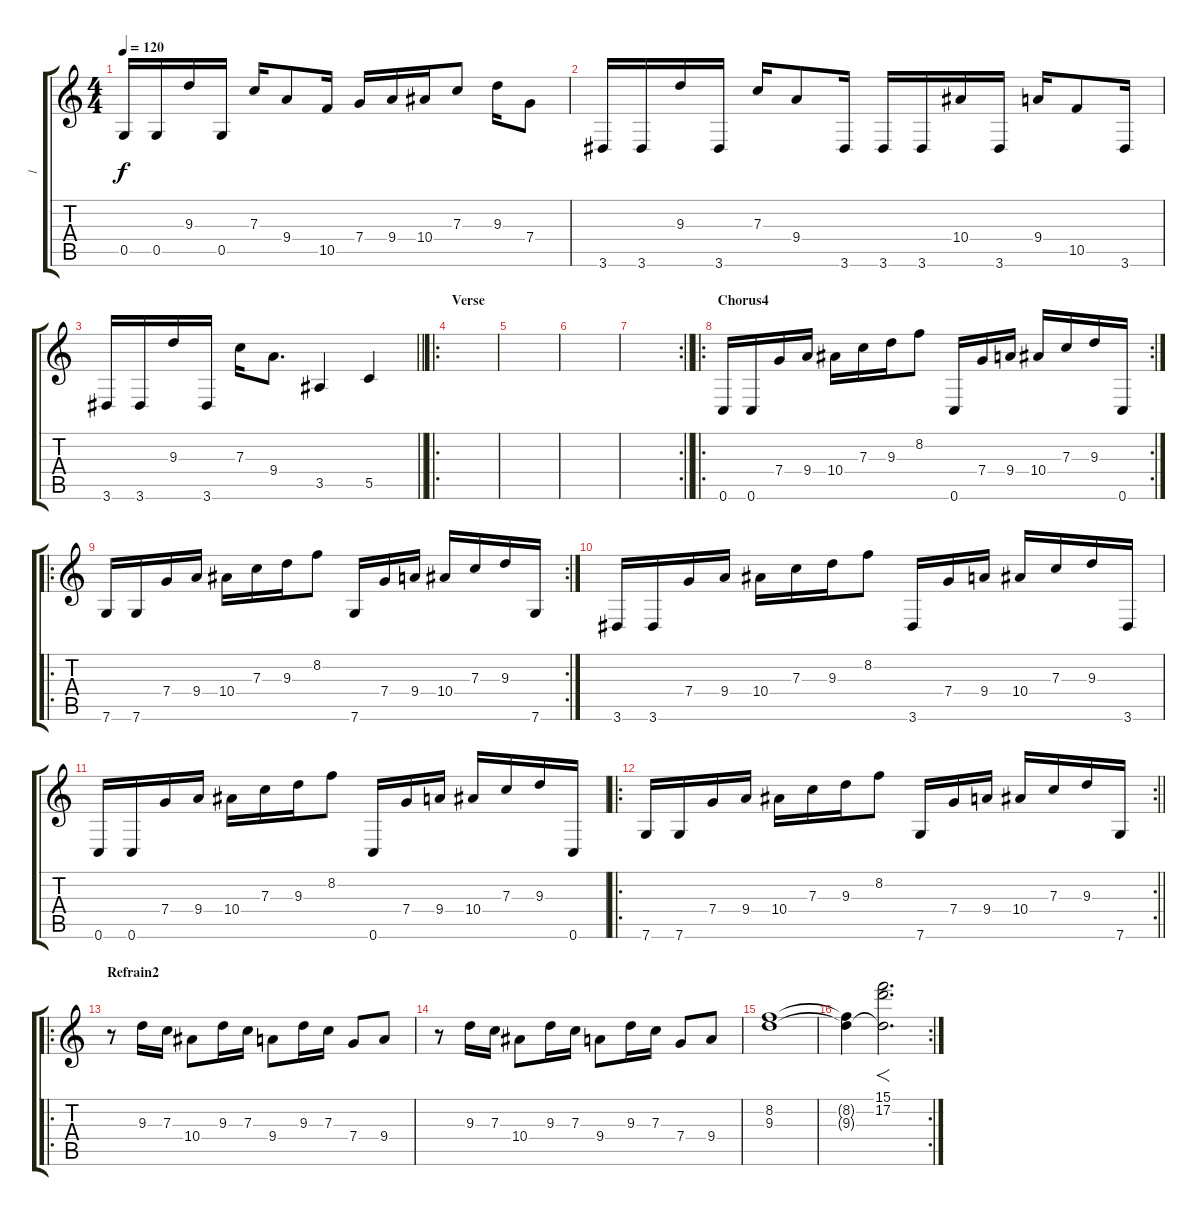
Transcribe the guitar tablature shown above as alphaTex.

\track ("1" "1") {instrument distortionguitar}
\staff {score tabs}
\tuning (D4 A3 F3 C3 G2 C2) {hide}
\ts (4 4)
\tempo 120
\clef g2
\ks c
0.5.16{dy f} 0.5.16 9.3.16 0.5.16 7.3.16 9.4.8 10.5.16 7.4.16 9.4.16 10.4.16 7.3.8 9.3.16 7.4.8 |
3.6.16 3.6.16 9.3.16 3.6.16 7.3.16 9.4.8 3.6.16 3.6.16 3.6.16 10.4.16 3.6.16 9.4.16 10.5.8 3.6.16 |
\barLineRight lightlight
3.6.16 3.6.16 9.3.16 3.6.16 7.3.16 9.4.8{d} 3.5.4 5.5.4 |
\ro
\section ("" "Verse")
|
|
|
\rc 2
\barLineRight lightlight
|
\ro
\rc 2
\section ("" "Chorus4")
0.6.16 0.6.16 7.4.16 9.4.16 10.4.16 7.3.16 9.3.16 8.2.8 0.6.16 7.4.16 9.4.16 10.4.16 7.3.16 9.3.16 0.6.16 |
\ro
\rc 2
7.6.16 7.6.16 7.4.16 9.4.16 10.4.16 7.3.16 9.3.16 8.2.8 7.6.16 7.4.16 9.4.16 10.4.16 7.3.16 9.3.16 7.6.16 |
3.6.16 3.6.16 7.4.16 9.4.16 10.4.16 7.3.16 9.3.16 8.2.8 3.6.16 7.4.16 9.4.16 10.4.16 7.3.16 9.3.16 3.6.16 |
0.6.16 0.6.16 7.4.16 9.4.16 10.4.16 7.3.16 9.3.16 8.2.8 0.6.16 7.4.16 9.4.16 10.4.16 7.3.16 9.3.16 0.6.16 |
\ro
\rc 2
\barLineRight lightlight
7.6.16 7.6.16 7.4.16 9.4.16 10.4.16 7.3.16 9.3.16 8.2.8 7.6.16 7.4.16 9.4.16 10.4.16 7.3.16 9.3.16 7.6.16 |
\ro
\section ("" "Refrain2")
r.8 9.3.16 7.3.16 10.4.8 9.3.16 7.3.16 9.4.8 9.3.16 7.3.16 7.4.8 9.4.8 |
r.8 9.3.16 7.3.16 10.4.8 9.3.16 7.3.16 9.4.8 9.3.16 7.3.16 7.4.8 9.4.8 |
(8.2 9.3).1 |
\rc 2
(8.2{t} 9.3{t}).4 (15.1 17.2 9.3{t}).2{f d}
